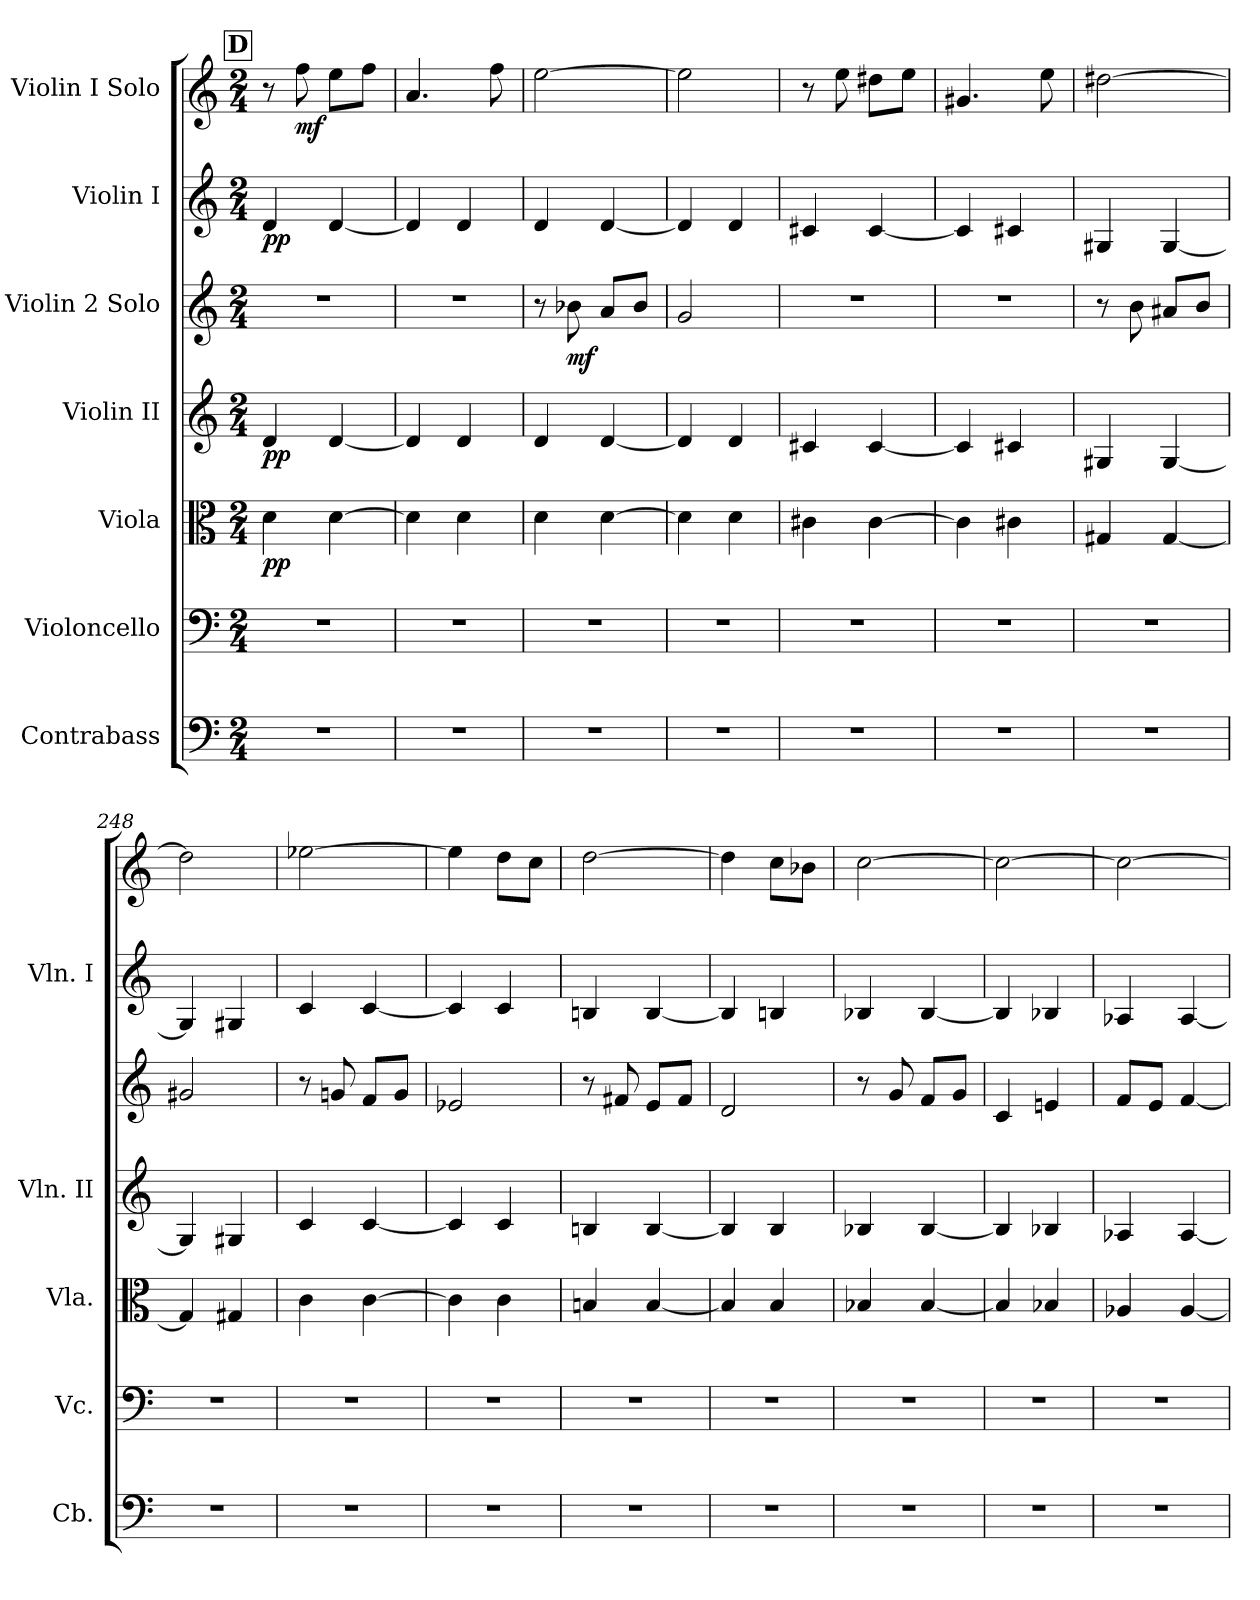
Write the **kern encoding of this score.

**kern	**kern	**kern	**dynam	**kern	**dynam	**kern	**dynam	**kern	**dynam	**kern	**dynam
*part7	*part6	*part5	*part5	*part4	*part4	*part3	*part3	*part2	*part2	*part1	*part1
*staff7	*staff6	*staff5	*staff5	*staff4	*staff4	*staff3	*staff3	*staff2	*staff2	*staff1	*staff1
*I"Contrabass	*I"Violoncello	*I"Viola	*	*I"Violin II	*	*I"Violin 2 Solo	*	*I"Violin I	*	*I"Violin I Solo	*
*I'Cb.	*I'Vc.	*I'Vla.	*	*I'Vln. II	*	*	*	*I'Vln. I	*	*	*
*clefF4	*clefF4	*clefC3	*	*clefG2	*	*clefG2	*	*clefG2	*	*clefG2	*
*ITrd7c12	*	*	*	*	*	*	*	*	*	*	*
*k[]	*k[]	*k[]	*	*k[]	*	*k[]	*	*k[]	*	*k[]	*
*M2/4	*M2/4	*M2/4	*	*M2/4	*	*M2/4	*	*M2/4	*	*M2/4	*
!!LO:REH:place=s1:a:B:fs=14:t=D
=241	=241	=241	=241	=241	=241	=241	=241	=241	=241	=241	=241
!	!	!	!LO:DY:b	!	!LO:DY:b	!	!	!	!LO:DY:b	!	!
2r	2r	4d\	pp	4d/	pp	2r	.	4d/	pp	8r	.
!	!	!	!	!	!	!	!	!	!	!	!LO:DY:b
.	.	.	.	.	.	.	.	.	.	8ff\	mf
.	.	[4d\	.	[4d/	.	.	.	[4d/	.	8ee\L	.
.	.	.	.	.	.	.	.	.	.	8ff\J	.
=242	=242	=242	=242	=242	=242	=242	=242	=242	=242	=242	=242
2r	2r	4d\]	.	4d/]	.	2r	.	4d/]	.	4.a/	.
.	.	4d\	.	4d/	.	.	.	4d/	.	.	.
.	.	.	.	.	.	.	.	.	.	8ff\	.
=243	=243	=243	=243	=243	=243	=243	=243	=243	=243	=243	=243
2r	2r	4d\	.	4d/	.	8r	.	4d/	.	[2ee\	.
!	!	!	!	!	!	!	!LO:DY:b	!	!	!	!
.	.	.	.	.	.	8b-X\	mf	.	.	.	.
.	.	[4d\	.	[4d/	.	8a/L	.	[4d/	.	.	.
.	.	.	.	.	.	8b-/J	.	.	.	.	.
=244	=244	=244	=244	=244	=244	=244	=244	=244	=244	=244	=244
2r	2r	4d\]	.	4d/]	.	2g/	.	4d/]	.	2ee\]	.
.	.	4d\	.	4d/	.	.	.	4d/	.	.	.
=245	=245	=245	=245	=245	=245	=245	=245	=245	=245	=245	=245
2r	2r	4c#X\	.	4c#X/	.	2r	.	4c#X/	.	8r	.
.	.	.	.	.	.	.	.	.	.	8ee\	.
.	.	[4c#\	.	[4c#/	.	.	.	[4c#/	.	8dd#X\L	.
.	.	.	.	.	.	.	.	.	.	8ee\J	.
=246	=246	=246	=246	=246	=246	=246	=246	=246	=246	=246	=246
2r	2r	4c#\]	.	4c#/]	.	2r	.	4c#/]	.	4.g#X/	.
.	.	4c#X\	.	4c#X/	.	.	.	4c#X/	.	.	.
.	.	.	.	.	.	.	.	.	.	8ee\	.
=247	=247	=247	=247	=247	=247	=247	=247	=247	=247	=247	=247
2r	2r	4G#X/	.	4G#X/	.	8r	.	4G#X/	.	[2dd#X\	.
.	.	.	.	.	.	8b\	.	.	.	.	.
.	.	[4G#/	.	[4G#/	.	8a#X/L	.	[4G#/	.	.	.
.	.	.	.	.	.	8b/J	.	.	.	.	.
=248	=248	=248	=248	=248	=248	=248	=248	=248	=248	=248	=248
2r	2r	4G#/]	.	4G#/]	.	2g#X/	.	4G#/]	.	2dd#\]	.
.	.	4G#X/	.	4G#X/	.	.	.	4G#X/	.	.	.
!!LO:PB:g=z
=249	=249	=249	=249	=249	=249	=249	=249	=249	=249	=249	=249
2r	2r	4c\	.	4c/	.	8r	.	4c/	.	[2ee-X\	.
.	.	.	.	.	.	8gn/	.	.	.	.	.
.	.	[4c\	.	[4c/	.	8f/L	.	[4c/	.	.	.
.	.	.	.	.	.	8g/J	.	.	.	.	.
=250	=250	=250	=250	=250	=250	=250	=250	=250	=250	=250	=250
2r	2r	4c\]	.	4c/]	.	2e-X/	.	4c/]	.	4ee-\]	.
.	.	4c\	.	4c/	.	.	.	4c/	.	8dd\L	.
.	.	.	.	.	.	.	.	.	.	8cc\J	.
=251	=251	=251	=251	=251	=251	=251	=251	=251	=251	=251	=251
2r	2r	4Bn/	.	4Bn/	.	8r	.	4Bn/	.	[2dd\	.
.	.	.	.	.	.	8f#X/	.	.	.	.	.
.	.	[4B/	.	[4B/	.	8e/L	.	[4B/	.	.	.
.	.	.	.	.	.	8f#/J	.	.	.	.	.
=252	=252	=252	=252	=252	=252	=252	=252	=252	=252	=252	=252
2r	2r	4B/]	.	4B/]	.	2d/	.	4B/]	.	4dd\]	.
.	.	4B/	.	4B/	.	.	.	4Bn/	.	8cc\L	.
.	.	.	.	.	.	.	.	.	.	8b-X\J	.
=253	=253	=253	=253	=253	=253	=253	=253	=253	=253	=253	=253
2r	2r	4B-X/	.	4B-X/	.	8r	.	4B-X/	.	[2cc\	.
.	.	.	.	.	.	8g/	.	.	.	.	.
.	.	[4B-/	.	[4B-/	.	8f/L	.	[4B-/	.	.	.
.	.	.	.	.	.	8g/J	.	.	.	.	.
=254	=254	=254	=254	=254	=254	=254	=254	=254	=254	=254	=254
2r	2r	4B-/]	.	4B-/]	.	4c/	.	4B-/]	.	2cc\_	.
.	.	4B-X/	.	4B-X/	.	4en/	.	4B-X/	.	.	.
=255	=255	=255	=255	=255	=255	=255	=255	=255	=255	=255	=255
2r	2r	4A-X/	.	4A-X/	.	8f/L	.	4A-X/	.	2cc\_	.
.	.	.	.	.	.	8e/J	.	.	.	.	.
.	.	[4A-/	.	[4A-/	.	[4f/	.	[4A-/	.	.	.
=	=	=	=	=	=	=	=	=	=	=	=
*-	*-	*-	*-	*-	*-	*-	*-	*-	*-	*-	*-
